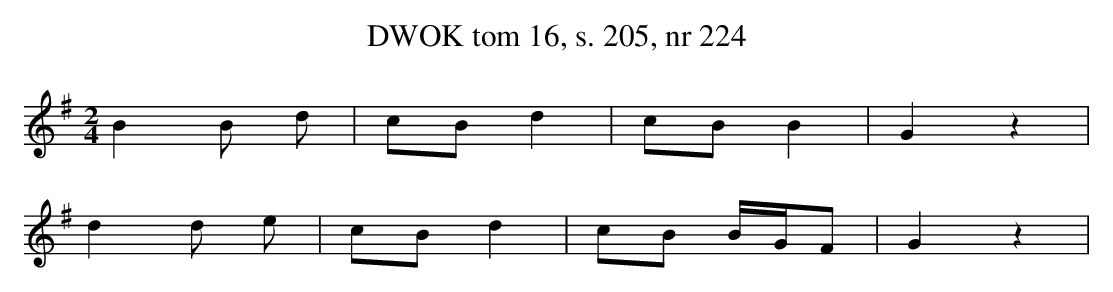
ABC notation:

X:1
T: DWOK tom 16, s. 205, nr 224
L: 1/16
M: 2/4
K: G
B4 B2 d2|c2B2 d4|c2B2 B4|G4 z4|
d4 d2 e2|c2B2 d4|c2B2 BGF2|G4 z4|
